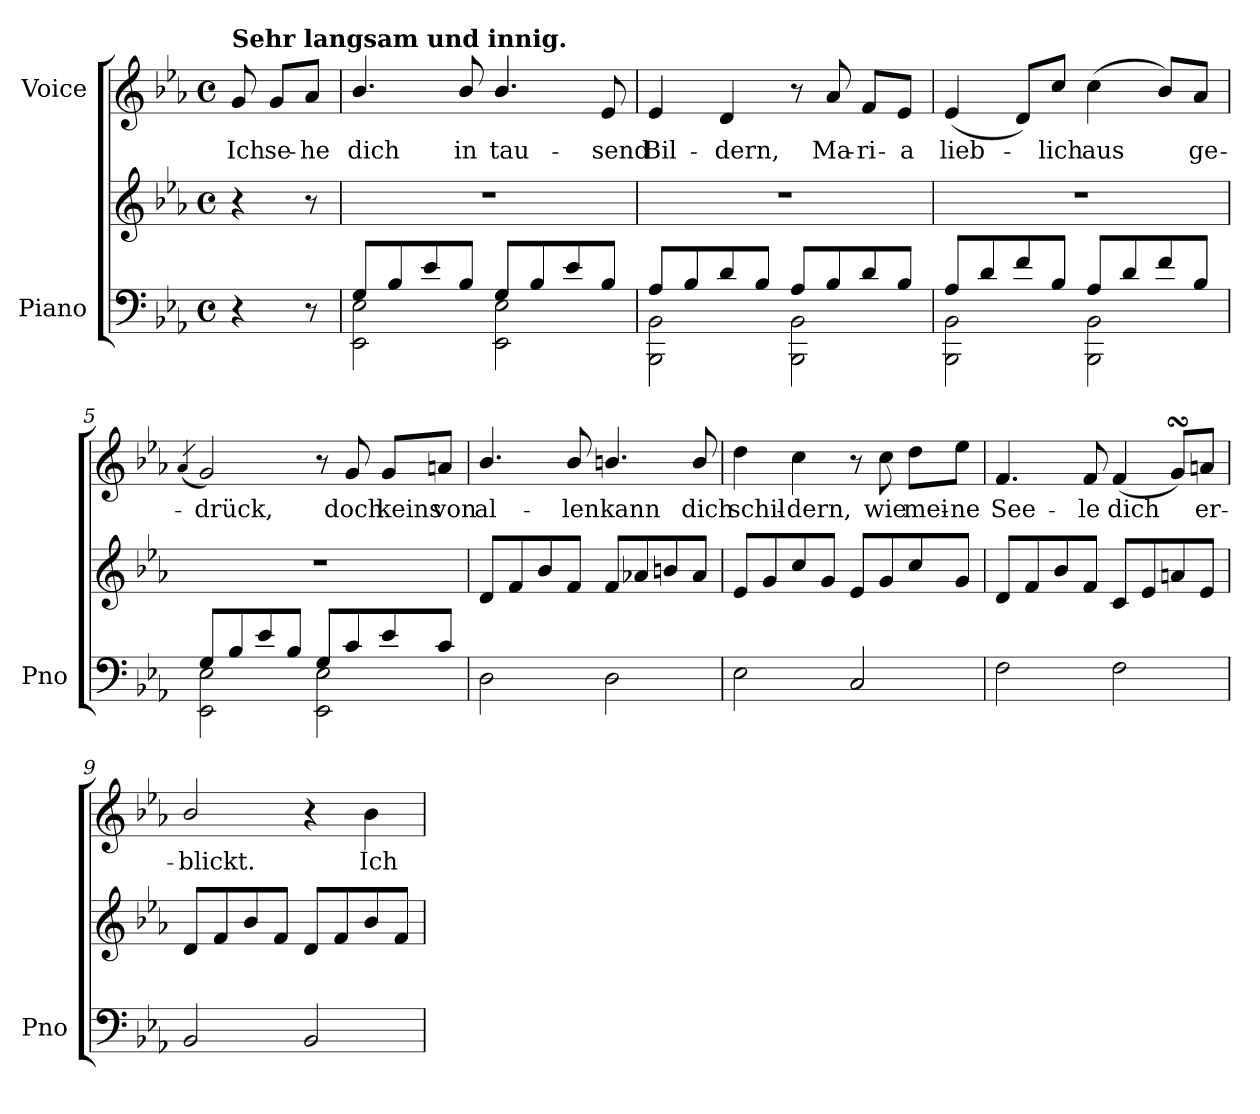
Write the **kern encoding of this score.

**kern	**kern	**kern	**text
*part2	*part2	*part1	*part1
*staff3	*staff2	*staff1	*staff1
*I"Piano	*	*I"Voice	*
*I'Pno	*	*	*
*clefF4	*clefG2	*clefG2	*
*k[b-e-a-]	*k[b-e-a-]	*k[b-e-a-]	*
*M4/4	*M4/4	*M4/4	*
*met(c)	*met(c)	*met(c)	*
=1	=1	=1	=1
!	!	!LO:TX:a:B:t=Sehr langsam und innig.	!
!	!	!	!LO:LY:b
4r	4r	8g/	Ich
!	!	!	!LO:LY:b
.	.	8g/L	se-
!	!	!	!LO:LY:b
8r	8r	8a-/J	-he
=2	=2	=2	=2
*^	*	*	*
!	!	!	!	!LO:LY:b
2EE-\ 2E-\	8G/L	1r	4.b-/	dich
.	8B-/	.	.	.
.	8e-/	.	.	.
!	!	!	!	!LO:LY:b
.	8B-/J	.	8b-/	in
!	!	!	!	!LO:LY:b
2EE-\ 2E-\	8G/L	.	4.b-/	tau-
.	8B-/	.	.	.
.	8e-/	.	.	.
!	!	!	!	!LO:LY:b
.	8B-/J	.	8e-/	-send
=3	=3	=3	=3	=3
!	!	!	!	!LO:LY:b
2BBB-\ 2BB-\	8A-/L	1r	4e-/	Bil-
.	8B-/	.	.	.
!	!	!	!	!LO:LY:b
.	8d/	.	4d/	-dern,
.	8B-/J	.	.	.
2BBB-\ 2BB-\	8A-/L	.	8r	.
!	!	!	!	!LO:LY:b
.	8B-/	.	8a-/	Ma-
!	!	!	!	!LO:LY:b
.	8d/	.	8f/L	-ri-
!	!	!	!	!LO:LY:b
.	8B-/J	.	8e-/J	-a
=4	=4	=4	=4	=4
!	!	!	!	!LO:LY:b
2BBB-\ 2BB-\	8A-/L	1r	(<4e-/	lieb-
.	8d/	.	.	.
.	8f/	.	8d/L)	.
!	!	!	!	!LO:LY:b
.	8B-/J	.	8cc/J	-lich
!	!	!	!	!LO:LY:b
2BBB-\ 2BB-\	8A-/L	.	(>4cc\	aus
.	8d/	.	.	.
.	8f/	.	8b-/L)	.
!	!	!	!	!LO:LY:b
.	8B-/J	.	8a-/J	ge-
!!LO:LB:g=z
=5	=5	=5	=5	=5
.	.	.	(<4qa-/	.
!	!	!	!	!LO:LY:b
2EE-\ 2E-\	8G/L	1r	2g/)	drück,
.	8B-/	.	.	.
.	8e-/	.	.	.
.	8B-/J	.	.	.
2EE-\ 2E-\	8G/L	.	8r	.
!	!	!	!	!LO:LY:b
.	8c/	.	8g/	doch
!	!	!	!	!LO:LY:b
.	8e-/	.	8g/L	keins
!	!	!	!	!LO:LY:b
.	8c/J	.	8an/J	von
=6	=6	=6	=6	=6
!	!	!	!	!LO:LY:b
*v	*v	*	*	*
2D\	8d/L	4.b-/	al-
.	8f/	.	.
.	8b-/	.	.
!	!	!	!LO:LY:b
.	8f/J	8b-/	-len
!	!	!	!LO:LY:b
2D\	8f/L	4.bn/	kann
.	8a-X/	.	.
.	8bn/	.	.
!	!	!	!LO:LY:b
.	8a-/J	8b/	dich
=7	=7	=7	=7
!	!	!	!LO:LY:b
2E-\	8e-/L	4dd\	schil-
.	8g/	.	.
!	!	!	!LO:LY:b
.	8cc/	4cc\	-dern,
.	8g/J	.	.
2C/	8e-/L	8r	.
!	!	!	!LO:LY:b
.	8g/	8cc\	wie
!	!	!	!LO:LY:b
.	8cc/	8dd\L	mei-
!	!	!	!LO:LY:b
.	8g/J	8ee-\J	-ne
=8	=8	=8	=8
!	!	!	!LO:LY:b
2F\	8d/L	4.f/	See-
.	8f/	.	.
.	8b-/	.	.
!	!	!	!LO:LY:b
.	8f/J	8f/	-le
!	!	!	!LO:LY:b
2F\	8c/L	(<4f/	dich
.	8e-/	.	.
.	8an/	8gsSsS/L)	.
!	!	!	!LO:LY:b
.	8e-/J	8an/J	er-
=9	=9	=9	=9
!	!	!	!LO:LY:b
2BB-/	8d/L	2b-/	-blickt.
.	8f/	.	.
.	8b-/	.	.
.	8f/J	.	.
2BB-/	8d/L	4r	.
.	8f/	.	.
!	!	!	!LO:LY:b
.	8b-/	4b-\	Ich
.	8f/J	.	.
=	=	=	=
*-	*-	*-	*-
